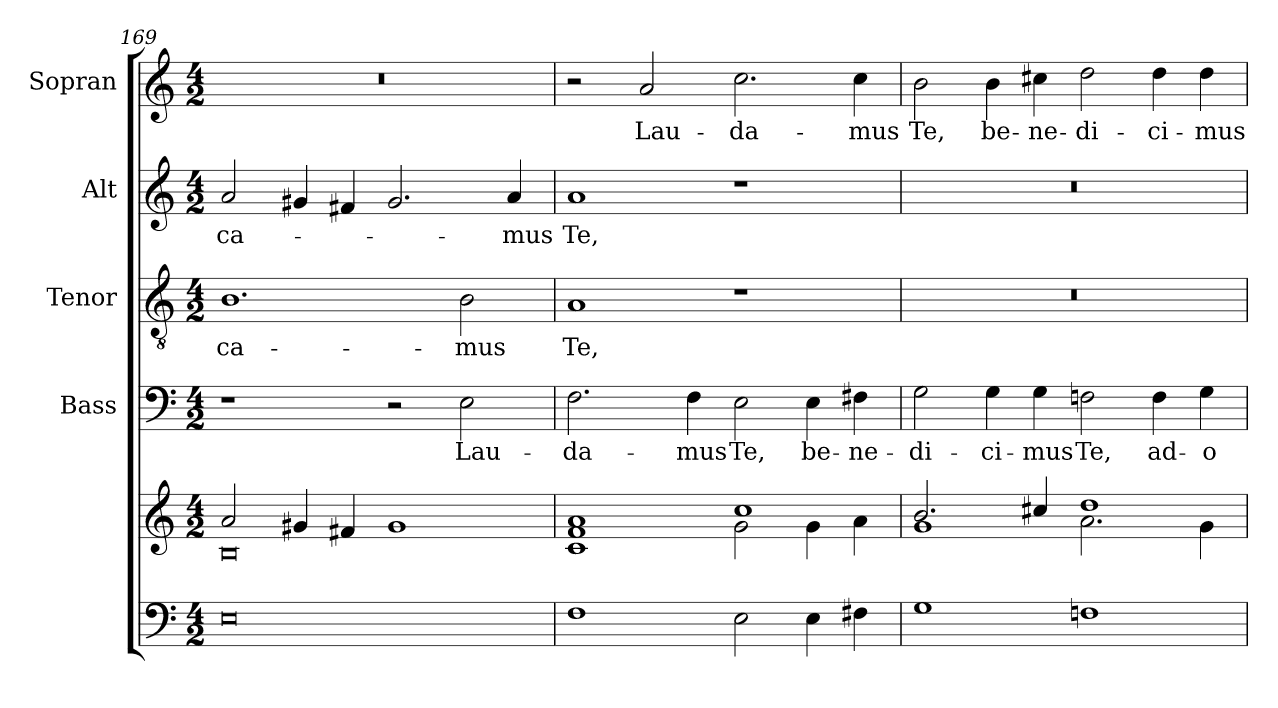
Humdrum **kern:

**kern	**kern	**kern	**text	**kern	**text	**kern	**text	**kern	**text
*part5	*part5	*part4	*part4	*part3	*part3	*part2	*part2	*part1	*part1
*staff6	*staff5	*staff4	*staff4	*staff3	*staff3	*staff2	*staff2	*staff1	*staff1
*	*	*I"Bass	*	*I"Tenor	*	*I"Alt	*	*I"Sopran	*
*	*	*I'B.	*	*I'T.	*	*I'A.	*	*I'S.	*
!!LO:PB:g=z
*clefF4	*clefG2	*clefF4	*	*clefGv2	*	*clefG2	*	*clefG2	*
*k[]	*k[]	*k[]	*	*k[]	*	*k[]	*	*k[]	*
*C:	*C:	*C:	*	*C:	*	*C:	*	*C:	*
*M4/2	*M4/2	*M4/2	*	*M4/2	*	*M4/2	*	*M4/2	*
=169	=169	=169	=169	=169	=169	=169	=169	=169	=169
*	*^	*	*	*	*	*	*	*	*
!	!	!	!	!	!	!LO:LY:b	!	!LO:LY:b	!	!
0E	2a/	0B	1r	.	1.B	-ca-	2a/	-ca-	0r	.
.	4g#X/	.	.	.	.	.	4g#X/	.	.	.
.	4f#X/	.	.	.	.	.	4f#X/	.	.	.
.	1g#	.	2r	.	.	.	2.g#/	.	.	.
!	!	!	!	!LO:LY:b	!	!LO:LY:b	!	!	!	!
.	.	.	2E\	Lau-	2B\	-mus	.	.	.	.
!	!	!	!	!	!	!	!	!LO:LY:b	!	!
.	.	.	.	.	.	.	4a/	-mus	.	.
=170	=170	=170	=170	=170	=170	=170	=170	=170	=170	=170
!	!	!	!	!LO:LY:b	!	!LO:LY:b	!	!LO:LY:b	!	!
1F	1f 1a	1c	2.F\	-da-	1A	Te,	1a	Te,	2r	.
!	!	!	!	!	!	!	!	!	!	!LO:LY:b
.	.	.	.	.	.	.	.	.	2a/	Lau-
!	!	!	!	!LO:LY:b	!	!	!	!	!	!
.	.	.	4F\	-mus	.	.	.	.	.	.
!	!	!	!	!LO:LY:b	!	!	!	!	!	!LO:LY:b
2E\	1cc	2g\	2E\	Te,	1r	.	1r	.	2.cc\	-da-
!	!	!	!	!LO:LY:b	!	!	!	!	!	!
4E\	.	4g\	4E\	be-	.	.	.	.	.	.
!	!	!	!	!LO:LY:b	!	!	!	!	!	!LO:LY:b
4F#X\	.	4a\	4F#X\	-ne-	.	.	.	.	4cc\	-mus
=171	=171	=171	=171	=171	=171	=171	=171	=171	=171	=171
!	!	!	!	!LO:LY:b	!	!	!	!	!	!LO:LY:b
1G	2.b/	1g	2G\	-di-	0r	.	0r	.	2b\	Te,
!	!	!	!	!LO:LY:b	!	!	!	!	!	!LO:LY:b
.	.	.	4G\	-ci-	.	.	.	.	4b\	be-
!	!	!	!	!LO:LY:b	!	!	!	!	!	!LO:LY:b
.	4cc#X/	.	4G\	-mus	.	.	.	.	4cc#X\	-ne-
!	!	!	!	!LO:LY:b	!	!	!	!	!	!LO:LY:b
1Fn	1dd	2.a\	2Fn\	Te,	.	.	.	.	2dd\	-di-
!	!	!	!	!LO:LY:b	!	!	!	!	!	!LO:LY:b
.	.	.	4F\	ad-	.	.	.	.	4dd\	-ci-
!	!	!	!	!LO:LY:b	!	!	!	!	!	!LO:LY:b
.	.	4g\	4G\	-o-	.	.	.	.	4dd\	-mus
*	*v	*v	*	*	*	*	*	*	*	*
=	=	=	=	=	=	=	=	=	=
*-	*-	*-	*-	*-	*-	*-	*-	*-	*-
